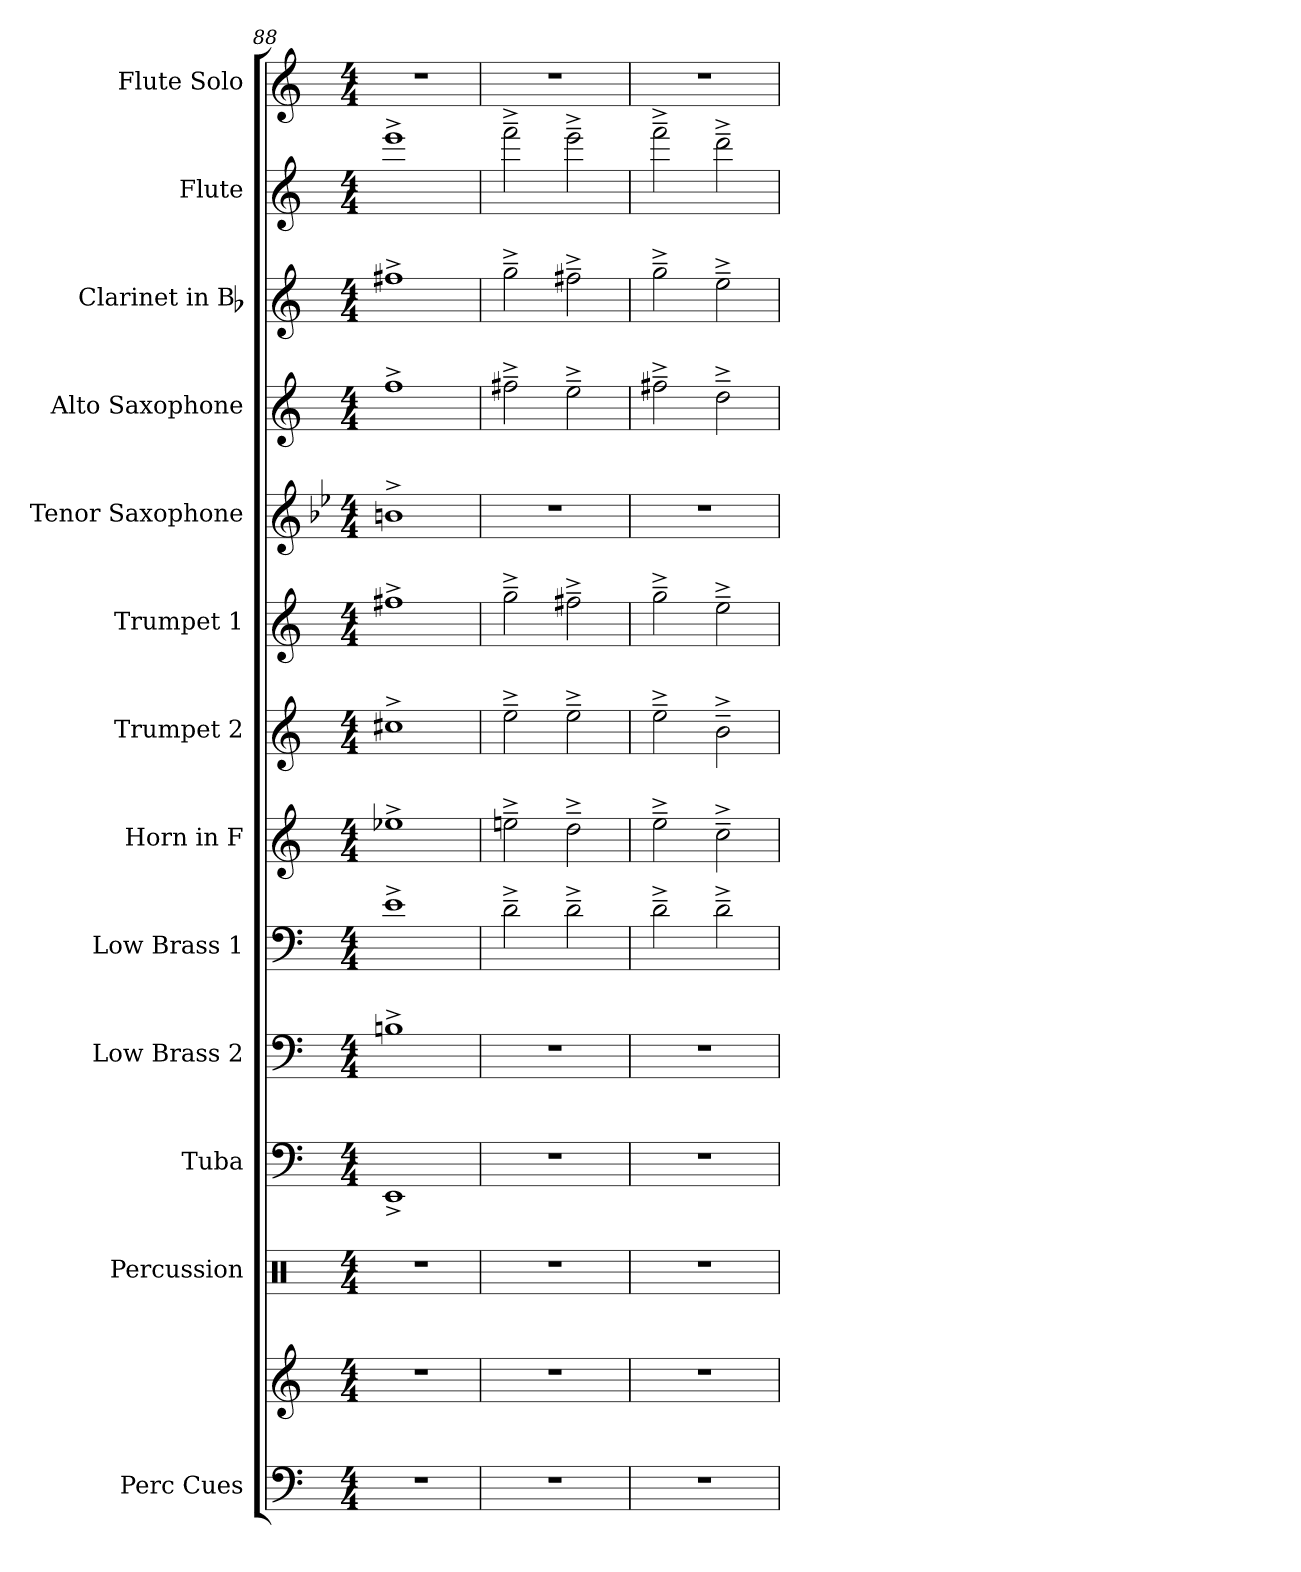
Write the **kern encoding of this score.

**kern	**kern	**kern	**kern	**kern	**kern	**kern	**kern	**kern	**kern	**kern	**kern	**kern	**kern
*part13	*part13	*part12	*part11	*part10	*part9	*part8	*part7	*part6	*part5	*part4	*part3	*part2	*part1
*staff14	*staff13	*staff12	*staff11	*staff10	*staff9	*staff8	*staff7	*staff6	*staff5	*staff4	*staff3	*staff2	*staff1
*I"Perc Cues	*	*I"Percussion	*I"Tuba	*I"Low Brass 2	*I"Low Brass 1	*I"Horn in F	*I"Trumpet 2	*I"Trumpet 1	*I"Tenor Saxophone	*I"Alto Saxophone	*I"Clarinet in Bb	*I"Flute	*I"Flute Solo
*I'Perc	*	*I'Perc.	*I'Tba.	*I'LB 2	*I'LB 1	*I'Hn.	*I'Tpt.	*I'Tpt.	*I'Ten. Sax.	*I'Alto Sax.	*I'Cl.	*I'Fl.	*I'Fl.
*clefF4	*clefG2	*clefX	*clefF4	*clefF4	*clefF4	*clefG2	*clefG2	*clefG2	*clefG2	*clefG2	*clefG2	*clefG2	*clefG2
*	*	*	*	*	*	*ITrd4c7	*ITrd1c2	*ITrd1c2	*ITrd8c14	*ITrd5c9	*ITrd1c2	*	*
*k[]	*k[]	*k[]	*k[]	*k[]	*k[]	*k[b-]	*k[b-e-]	*k[b-e-]	*k[b-e-]	*k[b-e-a-]	*k[b-e-]	*k[]	*k[]
*M4/4	*M4/4	*M4/4	*M4/4	*M4/4	*M4/4	*M4/4	*M4/4	*M4/4	*M4/4	*M4/4	*M4/4	*M4/4	*M4/4
=88	=88	=88	=88	=88	=88	=88	=88	=88	=88	=88	=88	=88	=88
1r	1r	1r	1EE^i	1Bn^i	1e^i	1a-X^i	1bn^i	1een^i	1Bn^i	1a-^i	1een^i	1eee^i	1r
=89	=89	=89	=89	=89	=89	=89	=89	=89	=89	=89	=89	=89	=89
1r	1r	1r	1r	1r	2d~^i\	2an~^i\	2dd~^i\	2ff~^i\	1r	2an~^i\	2ff~^i\	2fff~^i\	1r
.	.	.	.	.	2d~^i\	2g~^i\	2dd~^i\	2een~^i\	.	2g~^i\	2een~^i\	2eee~^i\	.
=90	=90	=90	=90	=90	=90	=90	=90	=90	=90	=90	=90	=90	=90
1r	1r	1r	1r	1r	2d~^i\	2a~^i\	2dd~^i\	2ff~^i\	1r	2an~^i\	2ff~^i\	2fff~^i\	1r
.	.	.	.	.	2d~^i\	2f~^i\	2a~^i\	2dd~^i\	.	2f~^i\	2dd~^i\	2ddd~^i\	.
=	=	=	=	=	=	=	=	=	=	=	=	=	=
*-	*-	*-	*-	*-	*-	*-	*-	*-	*-	*-	*-	*-	*-
